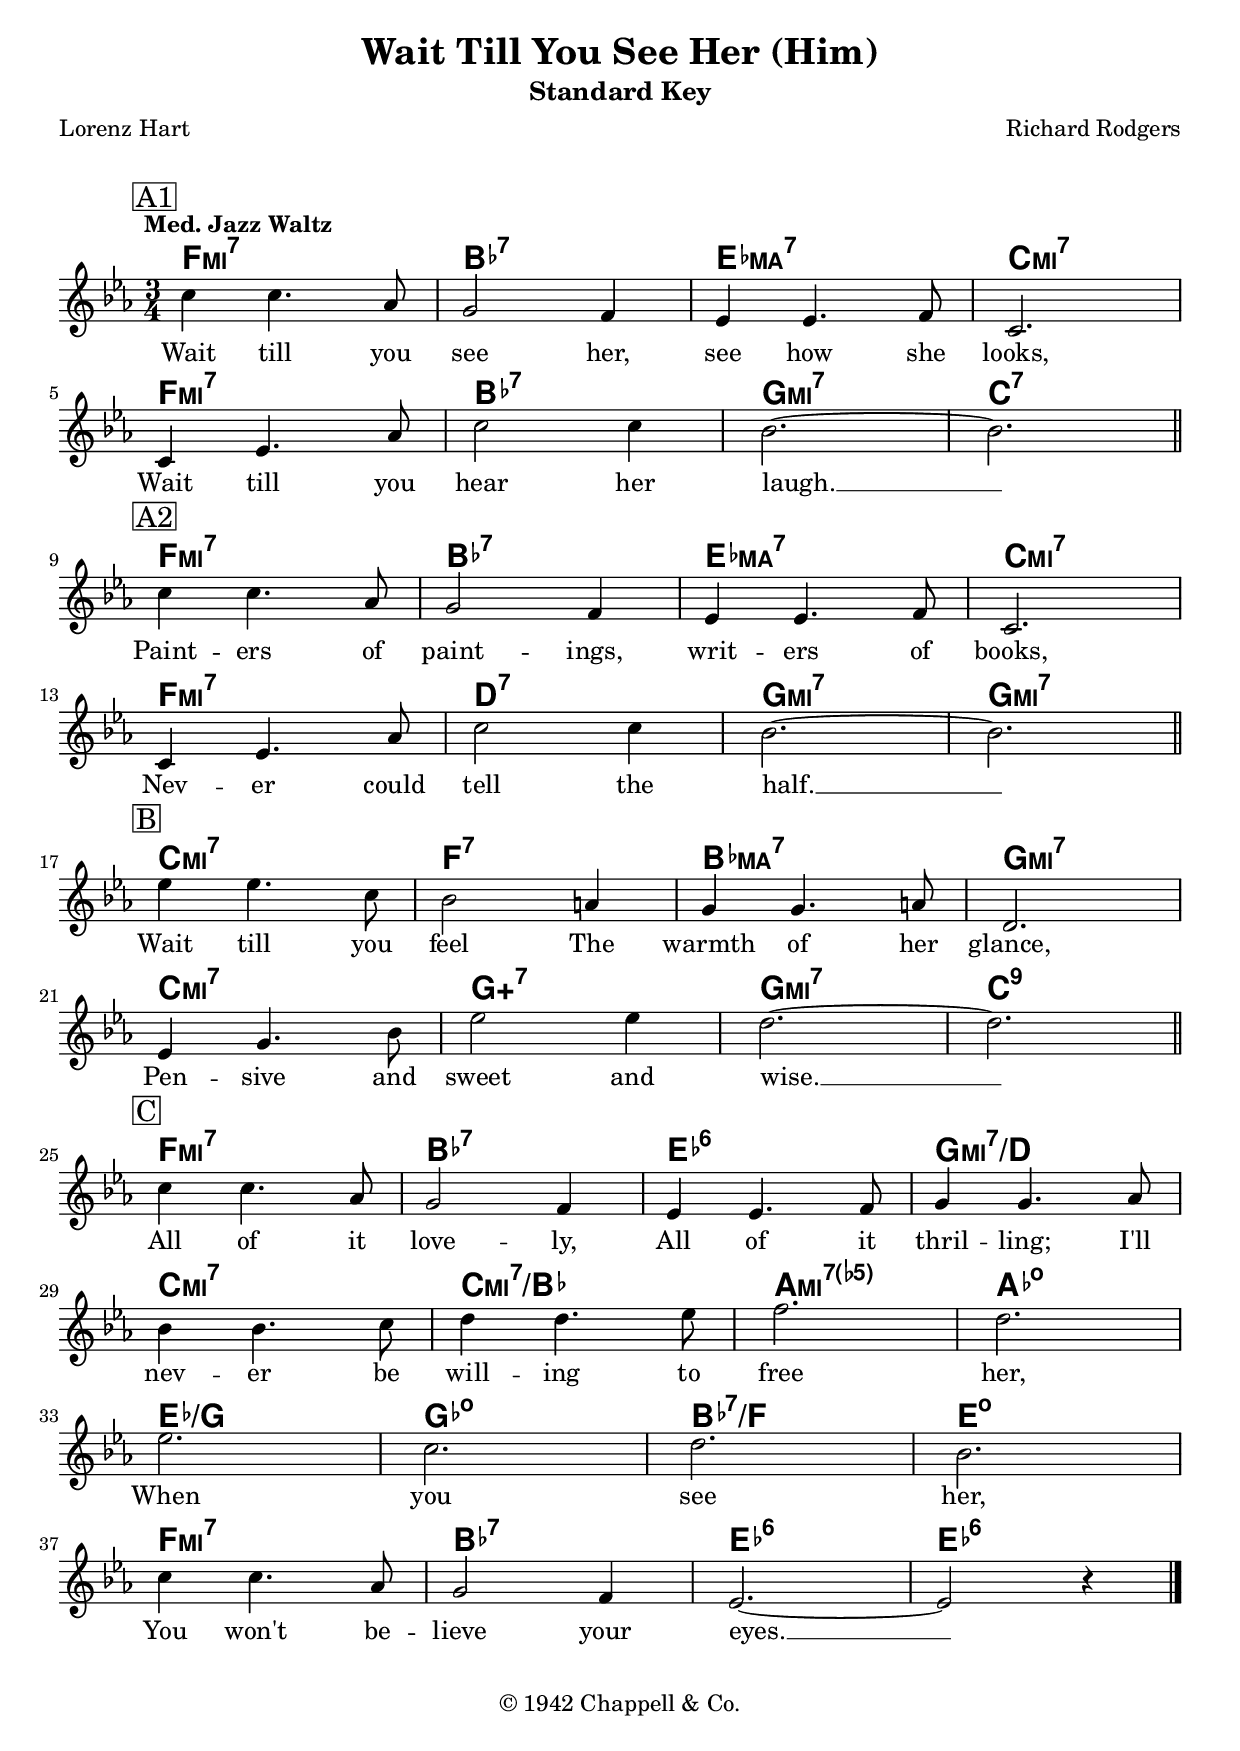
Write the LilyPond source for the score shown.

\version "2.24.0"

\include "english.ly"

instrument = "Standard Key"
whatKey = ef
whatClef = "treble"

objectGenderMale = ##f

%% -*- Mode: LilyPond -*-

\include "lead-sheets.ily"

\header {
  title = "Wait Till You See Her (Him)"
  subtitle = \instrument
  poet = "Lorenz Hart"
  composer = "Richard Rodgers"
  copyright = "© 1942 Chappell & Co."
}

refrainLyrics =
#(if objectGenderMale
  #{
\lyricmode {
Wait till you see him,
see how he looks,
Wait till you hear him laugh. __
Paint -- ers of paint -- ings,
writ -- ers of books,
Nev -- er could tell the half. __
Wait till you feel
The warmth of his glance,
Pen -- sive and sweet and wise. __
All of it love -- ly,
All of it thril -- ling;
I'll nev -- er be will -- ing to free him,
When you see him,
You won't be -- lieve your eyes. __
}
  #}
  #{
\lyricmode {
Wait till you see her,
see how she looks,
Wait till you hear her laugh. __
Paint -- ers of paint -- ings,
writ -- ers of books,
Nev -- er could tell the half. __
Wait till you feel
The warmth of her glance,
Pen -- sive and sweet and wise. __
All of it love -- ly,
All of it thril -- ling;
I'll nev -- er be will -- ing to free her,
When you see her,
You won't be -- lieve your eyes. __
}
  #}
)

refrainChords = \chordmode {
  f2.:m7 bf2.:7 ef2.:maj7 c2.:m7
  f2.:m7 bf2.:7 g2.:m7 c2.:7

  f2.:m7 bf2.:7 ef2.:maj7 c2.:m7
  f2.:m7 d2.:7 g2.:m7 g2.:m7
  
  c2.:m7 f2.:7 bf2.:maj7 g2.:m7
  c2.:m7 g2.:7.5+ g2.:m7 c2.:9
  
  f2.:m7 bf2.:7 ef2.:6 g2.:m7/d
  c2.:m7 c2.:m7/bf a2.:m7.5- af2.:dim7
  
  ef2.:/g gf2.:dim7 bf2.:7/f e2.:dim7
  f2.:m7 bf2.:7 ef2.:6 ef2.:6
}

refrainKey = ef

refrainMelody = \relative f'' {
  \time 3/4
  \key \refrainKey \major
  \clef \whatClef
  \tempo "Med. Jazz Waltz"

  \mark \markup{ \box "A1" }
  
  c4 c4. af8 | g2 f4 | ef4 ef4. f8 | c2. |
  \break
  c4 ef4. af8 | c2 c4 | bf2.~ | bf2. |

  \break
  \bar "||"
  \mark \markup{ \box "A2" }

  c4 c4. af8 | g2 f4 | ef4 ef4. f8 | c2. |
  \break
  c4 ef4. af8 | c2 c4 | bf2.~ | bf2. |

  \break
  \bar "||"
  \mark \markup{ \box "B" }
  
  ef4 ef4. c8 | bf2 a4 | g4 g4. a8 | d,2. |
  \break
  ef4 g4. bf8 | ef2 ef4 | d2.~ | d2. |

  \break
  \mark \markup{ \box "C" }
  \bar "||"

  c4 c4. af8 | g2 f4 | ef4 ef4. f8 | g4 g4. af8 |
  \break
  bf4 bf4. c8 | d4 d4. ef8 | f2. | d2. |
  
  \break
  ef2. | c2. | d2. | bf2. |
  \break
  c4 c4. af8 | g2 f4 | ef2.~ | ef2 r4 |
  

  \bar "|."
}

\include "paper.ily"

\markup {
  % Leave a gap after the header
  \vspace #1
}

\include "refrain.ily"

